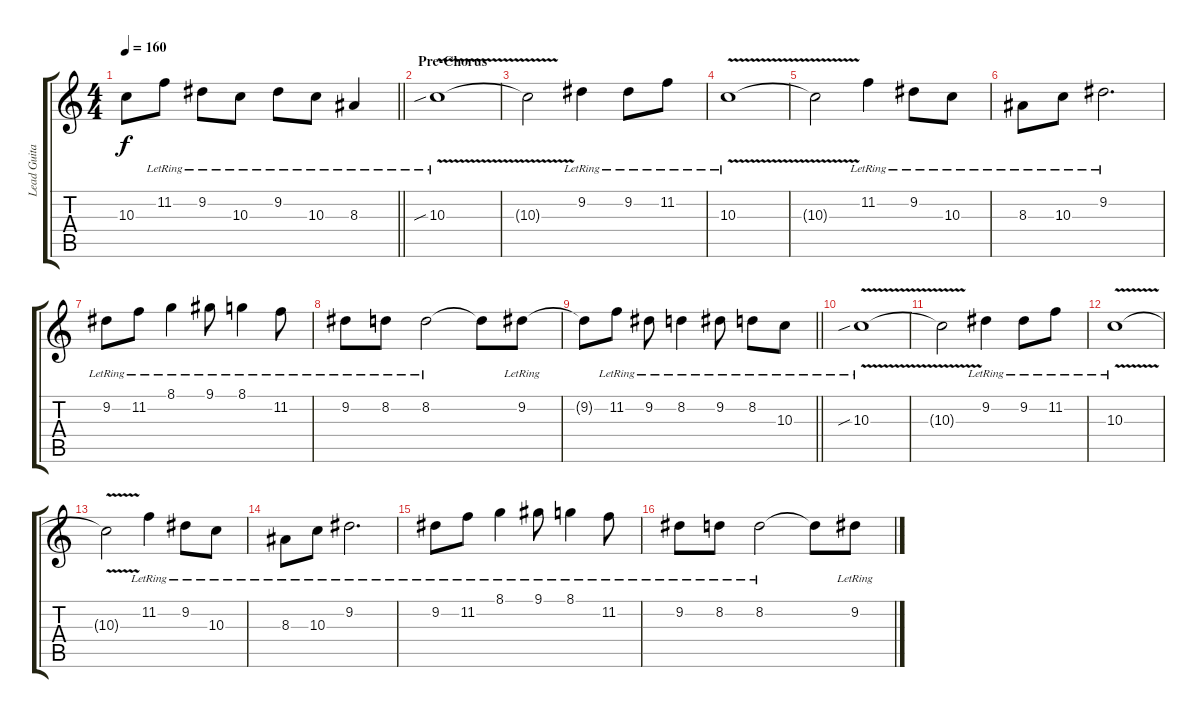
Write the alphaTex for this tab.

\track ("Lead Guitar" "Lead Guita") {instrument electricguitarjazz}
\staff {score tabs}
\tuning (B3 Gb3 D3 A2 E2 B1) {hide}
\ts (4 4)
\tempo 160
\clef g2
\barLineRight lightlight
\ks c
10.3{t}.8{dy f} 11.2{lr}.8 9.2{lr}.8 10.3{lr}.8 9.2{lr}.8 10.3{lr}.8 8.3{lr}.4 |
\section ("" "Pre-Chorus")
10.3{v sib lr}.1 |
10.3{t}.2 9.2{lr}.4 9.2{lr}.8 11.2{lr}.8 |
10.3{v lr}.1 |
10.3{t}.2 11.2{lr}.4 9.2{lr}.8 10.3{lr}.8 |
8.3{lr}.8 10.3{lr}.8 9.2{lr}.2{d} |
9.2{lr}.8 11.2{lr}.8 8.1{lr}.4 9.1{lr}.8 8.1{lr}.4 11.2{lr}.8 |
9.2{lr}.8 8.2{lr}.8 8.2{lr}.2 8.2{t}.8 9.2{lr}.8 |
\barLineRight lightlight
9.2{t}.8 11.2{lr}.8 9.2{lr}.8 8.2{lr}.4 9.2{lr}.8 8.2{lr}.8 10.3{lr}.8 |
10.3{v sib lr}.1 |
10.3{t}.2 9.2{lr}.4 9.2{lr}.8 11.2{lr}.8 |
10.3{v lr}.1 |
10.3{t}.2 11.2{lr}.4 9.2{lr}.8 10.3{lr}.8 |
8.3{lr}.8 10.3{lr}.8 9.2{lr}.2{d} |
9.2{lr}.8 11.2{lr}.8 8.1{lr}.4 9.1{lr}.8 8.1{lr}.4 11.2{lr}.8 |
9.2{lr}.8 8.2{lr}.8 8.2{lr}.2 8.2{t}.8 9.2{lr}.8
